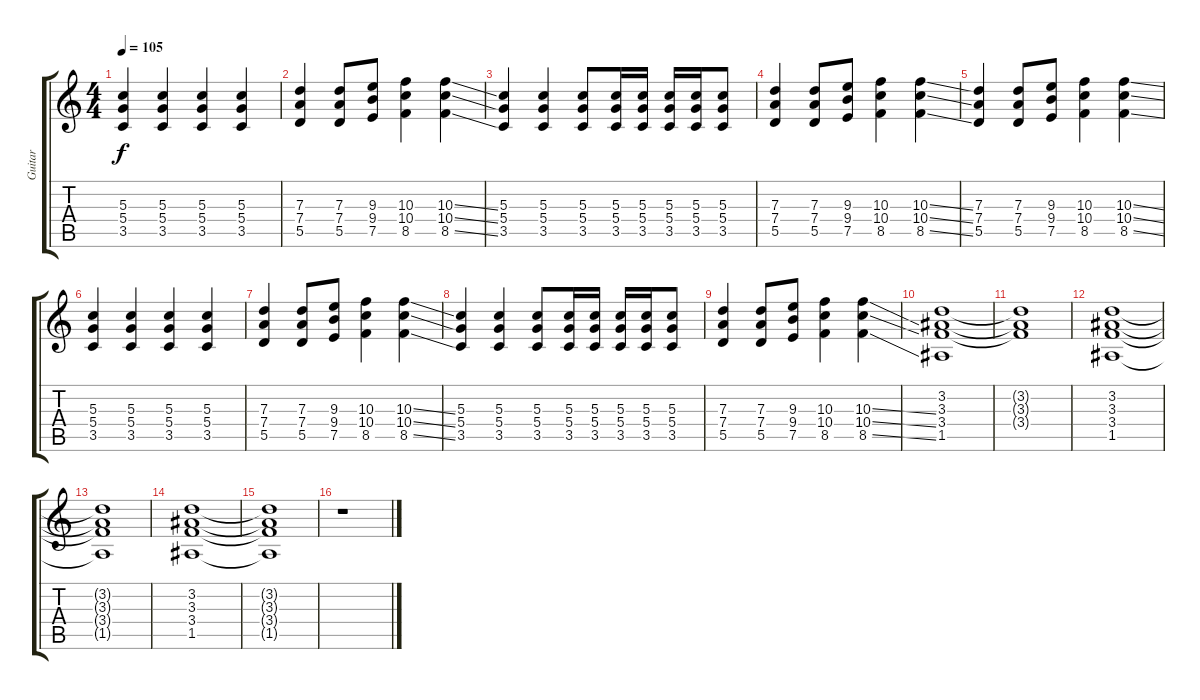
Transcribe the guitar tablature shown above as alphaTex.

\track ("Guitar" "Guitar") {instrument electricguitarclean}
\staff {score tabs}
\tuning (E4 B3 G3 D3 A2 E2) {hide}
\ts (4 4)
\tempo 105
\clef g2
\ks c
(5.3 5.4 3.5).4{dy f} (5.3 5.4 3.5).4 (5.3 5.4 3.5).4 (5.3 5.4 3.5).4 |
(7.3 7.4 5.5).4 (7.3 7.4 5.5).8 (9.3 9.4 7.5).8 (10.3 10.4 8.5).4 (10.3{ss} 10.4{ss} 8.5{ss}).4 |
(5.3 5.4 3.5).4 (5.3 5.4 3.5).4 (5.3 5.4 3.5).8 (5.3 5.4 3.5).16 (5.3 5.4 3.5).16 (5.3 5.4 3.5).16 (5.3 5.4 3.5).16 (5.3 5.4 3.5).8 |
(7.3 7.4 5.5).4 (7.3 7.4 5.5).8 (9.3 9.4 7.5).8 (10.3 10.4 8.5).4 (10.3{ss} 10.4{ss} 8.5{ss}).4 |
(7.3 7.4 5.5).4 (7.3 7.4 5.5).8 (9.3 9.4 7.5).8 (10.3 10.4 8.5).4 (10.3{ss} 10.4{ss} 8.5{ss}).4 |
(5.3 5.4 3.5).4 (5.3 5.4 3.5).4 (5.3 5.4 3.5).4 (5.3 5.4 3.5).4 |
(7.3 7.4 5.5).4 (7.3 7.4 5.5).8 (9.3 9.4 7.5).8 (10.3 10.4 8.5).4 (10.3{ss} 10.4{ss} 8.5{ss}).4 |
(5.3 5.4 3.5).4 (5.3 5.4 3.5).4 (5.3 5.4 3.5).8 (5.3 5.4 3.5).16 (5.3 5.4 3.5).16 (5.3 5.4 3.5).16 (5.3 5.4 3.5).16 (5.3 5.4 3.5).8 |
(7.3 7.4 5.5).4 (7.3 7.4 5.5).8 (9.3 9.4 7.5).8 (10.3 10.4 8.5).4 (10.3{ss} 10.4{ss} 8.5{ss}).4 |
(3.2 3.3 3.4 1.5).1 |
(3.2{t} 3.3{t} 3.4{t}).1 |
(3.2 3.3 3.4 1.5).1{volume 8} |
(3.2{t} 3.3{t} 3.4{t} 1.5{t}).1 |
(3.2 3.3 3.4 1.5).1{volume 3} |
(3.2{t} 3.3{t} 3.4{t} 1.5{t}).1{volume 1} |
r.1
